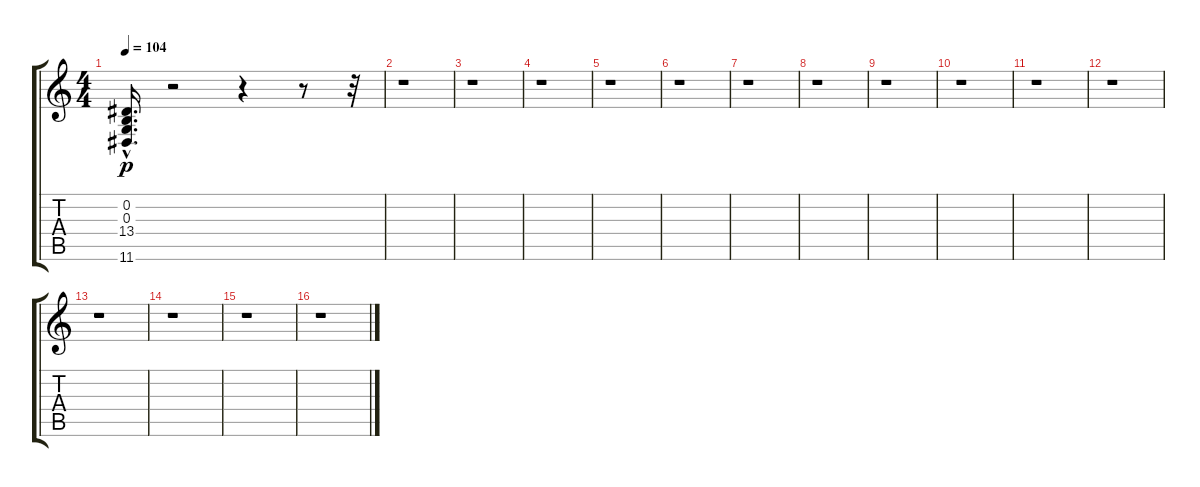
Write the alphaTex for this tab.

\track "" {instrument pad7halo}
\staff {score tabs}
\tuning (E4 B3 G3 D3 A2 E2) {hide}
\ts (4 4)
\tempo 104
\clef g2
\ks c
(0.2{hac} 0.3{hac} 13.4{hac} 11.6{hac}).16{d dy p} r.2 r.4 r.8 r.32 |
r.1 |
r.1 |
r.1 |
r.1 |
r.1 |
r.1 |
r.1 |
r.1 |
r.1 |
r.1 |
r.1 |
r.1 |
r.1 |
r.1 |
r.1
